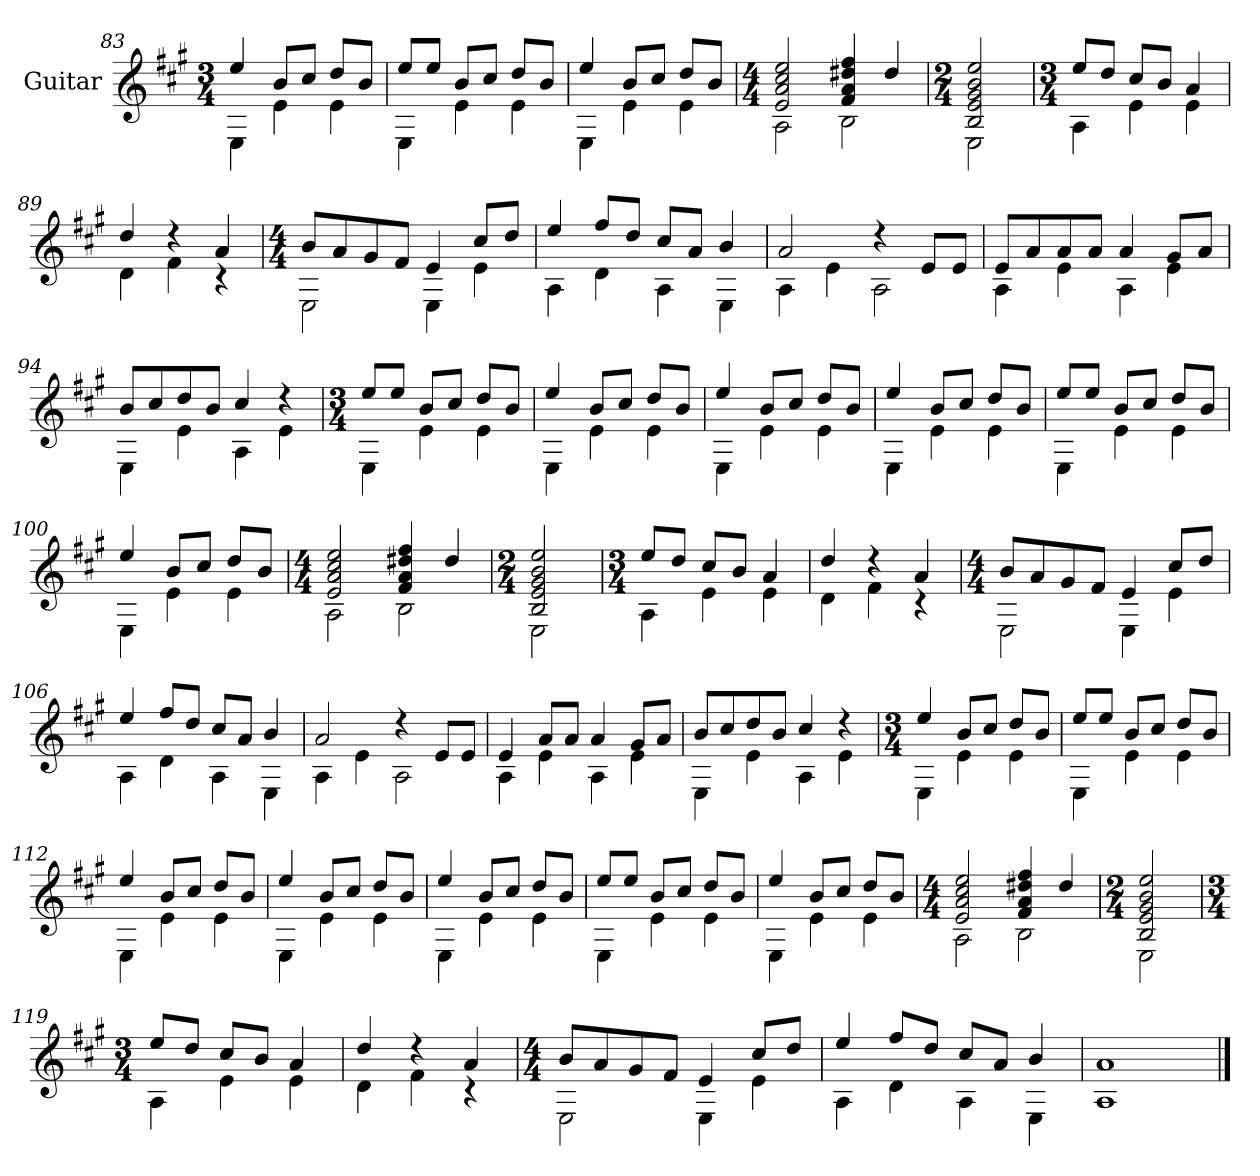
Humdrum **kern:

**kern
*part1
*staff1
*I"Guitar
*I'Guit.
*clefG2
*ITrd7c12
*k[f#c#g#]
*M3/4
=83
*^
4e/	4EE\
8B/L	4E\
8c#/J	.
8d/L	4E\
8B/J	.
=84	=84
8e/L	4EE\
8e/J	.
8B/L	4E\
8c#/J	.
8d/L	4E\
8B/J	.
!!LO:LB:g=z	!!
=85	=85
4e/	4EE\
8B/L	4E\
8c#/J	.
8d/L	4E\
8B/J	.
=86	=86
*M4/4	*
2E/ 2A/ 2c#/ 2e/	2AA\
4F#/ 4A/ 4d#X/ 4f#/	2BB\
4d#/	.
=87	=87
*M2/4	*
2BB/ 2E/ 2G#/ 2B/ 2e/	2EE\
=88	=88
*M3/4	*
8e/L	4AA\
8d/J	.
8c#/L	4E\
8B/J	.
4A/	4E\
!!LO:LB:g=z	!!
=89	=89
4d/	4D\
4r	4F#\
4A/	4r
=90	=90
*M4/4	*
8B/L	2EE\
8A/	.
8G#/	.
8F#/J	.
4E/	4EE\
8c#/L	4E\
8d/J	.
=91	=91
4e/	4AA\
8f#/L	4D\
8d/J	.
8c#/L	4AA\
8A/J	.
4B/	4EE\
=92	=92
2A/	4AA\
.	4E\
4r	2AA\
8E/L	.
8E/J	.
!!LO:LB:g=z	!!
=93	=93
8E/L	4AA\
8A/	.
8A/	4E\
8A/J	.
4A/	4AA\
8G#/L	4E\
8A/J	.
=94	=94
8B/L	4EE\
8c#/	.
8d/	4E\
8B/J	.
4c#/	4AA\
4r	4E\
=95	=95
*M3/4	*
8e/L	4EE\
8e/J	.
8B/L	4E\
8c#/J	.
8d/L	4E\
8B/J	.
=96	=96
4e/	4EE\
8B/L	4E\
8c#/J	.
8d/L	4E\
8B/J	.
!!LO:PB:g=z	!!
=97	=97
4e/	4EE\
8B/L	4E\
8c#/J	.
8d/L	4E\
8B/J	.
=98	=98
4e/	4EE\
8B/L	4E\
8c#/J	.
8d/L	4E\
8B/J	.
=99	=99
8e/L	4EE\
8e/J	.
8B/L	4E\
8c#/J	.
8d/L	4E\
8B/J	.
=100	=100
4e/	4EE\
8B/L	4E\
8c#/J	.
8d/L	4E\
8B/J	.
=101	=101
*M4/4	*
2E/ 2A/ 2c#/ 2e/	2AA\
4F#/ 4A/ 4d#X/ 4f#/	2BB\
4d#/	.
!!LO:LB:g=z	!!
=102	=102
*M2/4	*
2BB/ 2E/ 2G#/ 2B/ 2e/	2EE\
=103	=103
*M3/4	*
8e/L	4AA\
8d/J	.
8c#/L	4E\
8B/J	.
4A/	4E\
=104	=104
4d/	4D\
4r	4F#\
4A/	4r
=105	=105
*M4/4	*
8B/L	2EE\
8A/	.
8G#/	.
8F#/J	.
4E/	4EE\
8c#/L	4E\
8d/J	.
=106	=106
4e/	4AA\
8f#/L	4D\
8d/J	.
8c#/L	4AA\
8A/J	.
4B/	4EE\
!!LO:LB:g=z	!!
=107	=107
2A/	4AA\
.	4E\
4r	2AA\
8E/L	.
8E/J	.
=108	=108
4E/	4AA\
8A/L	4E\
8A/J	.
4A/	4AA\
8G#/L	4E\
8A/J	.
=109	=109
8B/L	4EE\
8c#/	.
8d/	4E\
8B/J	.
4c#/	4AA\
4r	4E\
=110	=110
*M3/4	*
4e/	4EE\
8B/L	4E\
8c#/J	.
8d/L	4E\
8B/J	.
=111	=111
8e/L	4EE\
8e/J	.
8B/L	4E\
8c#/J	.
8d/L	4E\
8B/J	.
!!LO:LB:g=z	!!
=112	=112
4e/	4EE\
8B/L	4E\
8c#/J	.
8d/L	4E\
8B/J	.
=113	=113
4e/	4EE\
8B/L	4E\
8c#/J	.
8d/L	4E\
8B/J	.
=114	=114
4e/	4EE\
8B/L	4E\
8c#/J	.
8d/L	4E\
8B/J	.
=115	=115
8e/L	4EE\
8e/J	.
8B/L	4E\
8c#/J	.
8d/L	4E\
8B/J	.
=116	=116
4e/	4EE\
8B/L	4E\
8c#/J	.
8d/L	4E\
8B/J	.
=117	=117
*M4/4	*
2E/ 2A/ 2c#/ 2e/	2AA\
4F#/ 4A/ 4d#X/ 4f#/	2BB\
4d#/	.
!!LO:LB:g=z	!!
=118	=118
*M2/4	*
2BB/ 2E/ 2G#/ 2B/ 2e/	2EE\
=119	=119
*M3/4	*
8e/L	4AA\
8d/J	.
8c#/L	4E\
8B/J	.
4A/	4E\
=120	=120
4d/	4D\
4r	4F#\
4A/	4r
=121	=121
*M4/4	*
8B/L	2EE\
8A/	.
8G#/	.
8F#/J	.
4E/	4EE\
8c#/L	4E\
8d/J	.
=122	=122
4e/	4AA\
8f#/L	4D\
8d/J	.
8c#/L	4AA\
8A/J	.
4B/	4EE\
=123	=123
1A	1AA
*v	*v
==
*-
